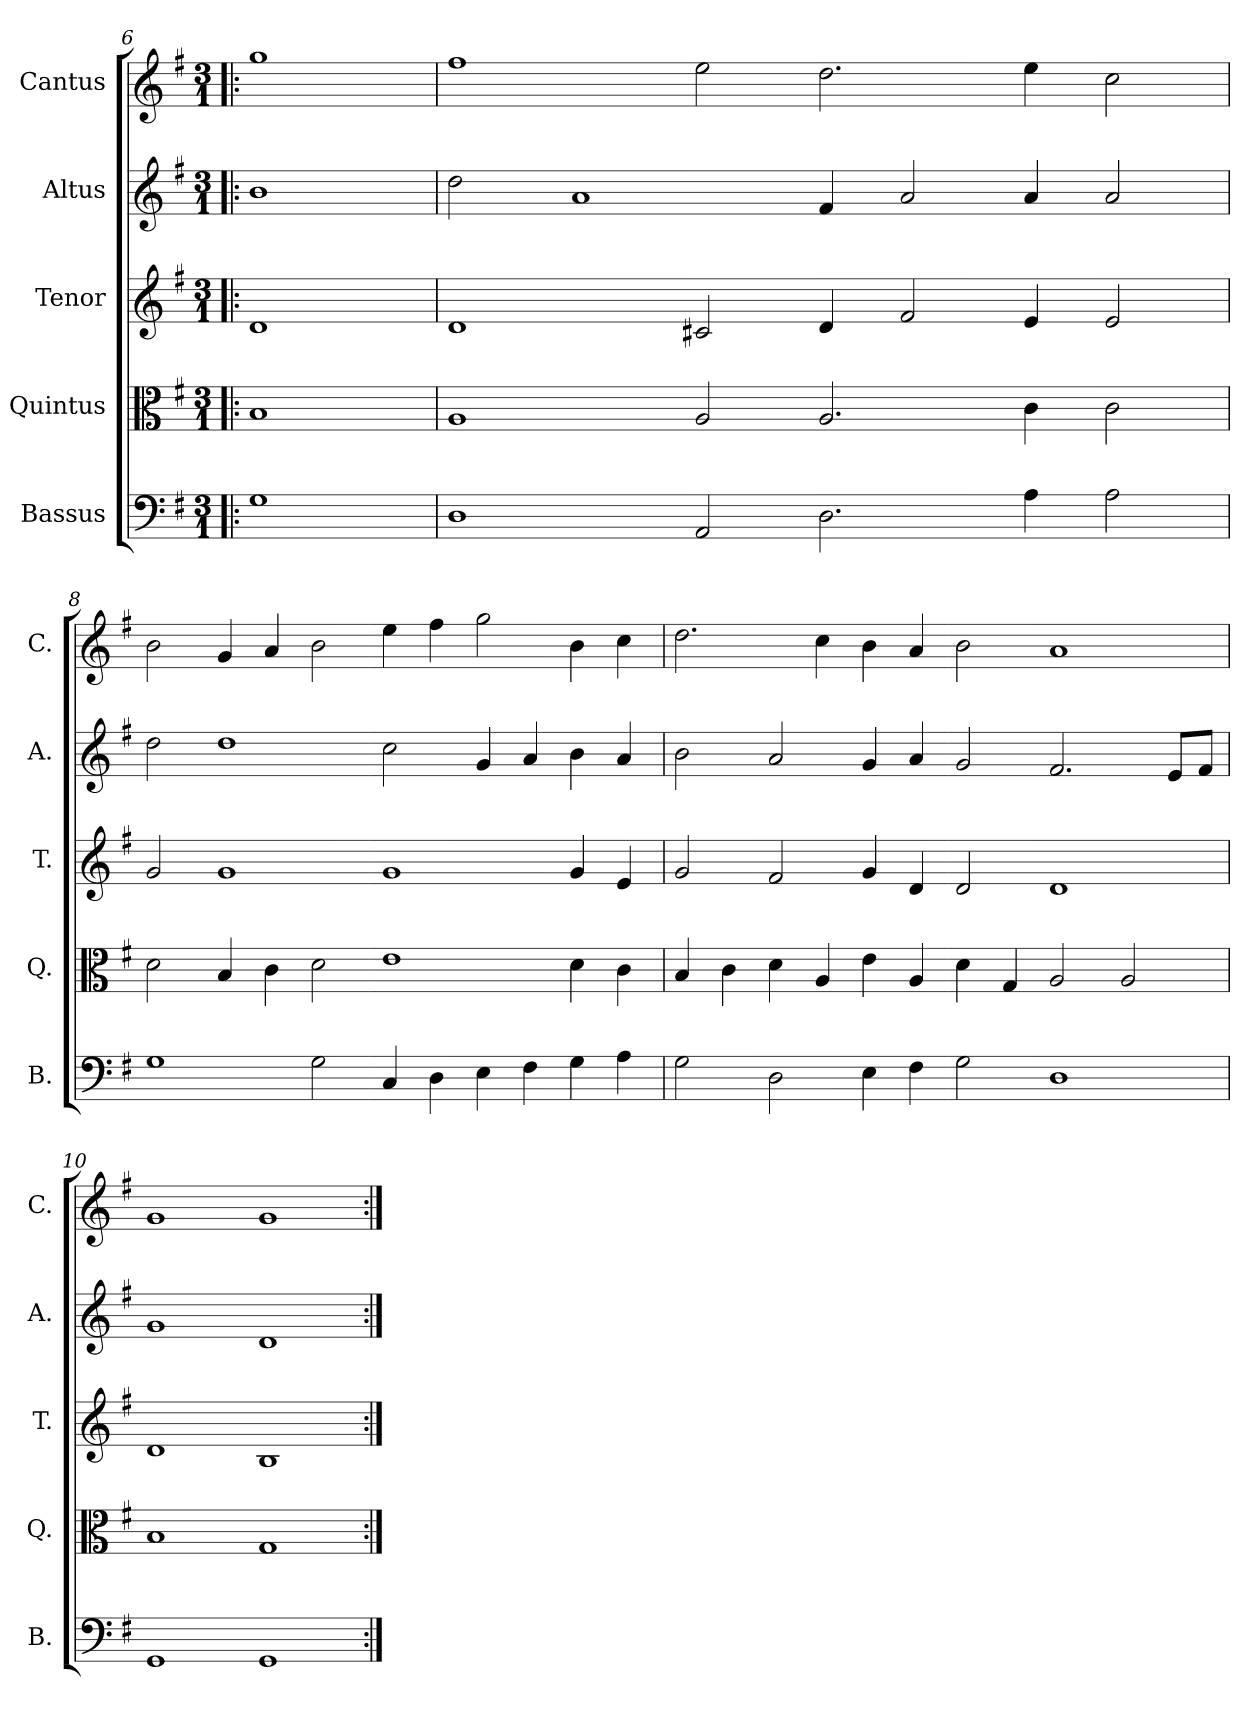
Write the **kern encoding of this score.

**kern	**kern	**kern	**kern	**kern
*part5	*part4	*part3	*part2	*part1
*staff5	*staff4	*staff3	*staff2	*staff1
*I"Bassus	*I"Quintus	*I"Tenor	*I"Altus	*I"Cantus
*I'B.	*I'Q.	*I'T.	*I'A.	*I'C.
!!LO:LB:g=z
*clefF4	*clefC3	*clefG2	*clefG2	*clefG2
*k[f#]	*k[f#]	*k[f#]	*k[f#]	*k[f#]
*G:	*G:	*G:	*G:	*G:
*M3/1	*M3/1	*M3/1	*M3/1	*M3/1
=6!|:	=6!|:	=6!|:	=6!|:	=6!|:
1G\	1B/	1d/	1b\	1gg\
=7	=7	=7	=7	=7
1D\	1A/	1d/	2dd\	1ff#\
.	.	.	1a/	.
2AA/	2A/	2c#X/	.	2ee\
2.D\	2.A/	4d/	4f#/	2.dd\
.	.	2f#/	2a/	.
4A\	4c\	4e/	4a/	4ee\
2A\	2c\	2e/	2a/	2cc\
=8	=8	=8	=8	=8
1G\	2d\	2g/	2dd\	2b\
.	4B/	1g/	1dd\	4g/
.	4c\	.	.	4a/
2G\	2d\	.	.	2b\
4C/	1e\	1g/	2cc\	4ee\
4D\	.	.	.	4ff#\
4E\	.	.	4g/	2gg\
4F#\	.	.	4a/	.
4G\	4d\	4g/	4b\	4b\
4A\	4c\	4e/	4a/	4cc\
=9	=9	=9	=9	=9
2G\	4B/	2g/	2b\	2.dd\
.	4c\	.	.	.
2D\	4d\	2f#/	2a/	.
.	4A/	.	.	4cc\
4E\	4e\	4g/	4g/	4b\
4F#\	4A/	4d/	4a/	4a/
2G\	4d\	2d/	2g/	2b\
.	4G/	.	.	.
1D\	2A/	1d/	2.f#/	1a/
.	2A/	.	.	.
.	.	.	8e/L	.
.	.	.	8f#/J	.
=10	=10	=10	=10	=10
1GG/	1B/	1d/	1g/	1g/
1GG/	1G/	1B/	1d/	1g/
=:|!	=:|!	=:|!	=:|!	=:|!
*-	*-	*-	*-	*-
